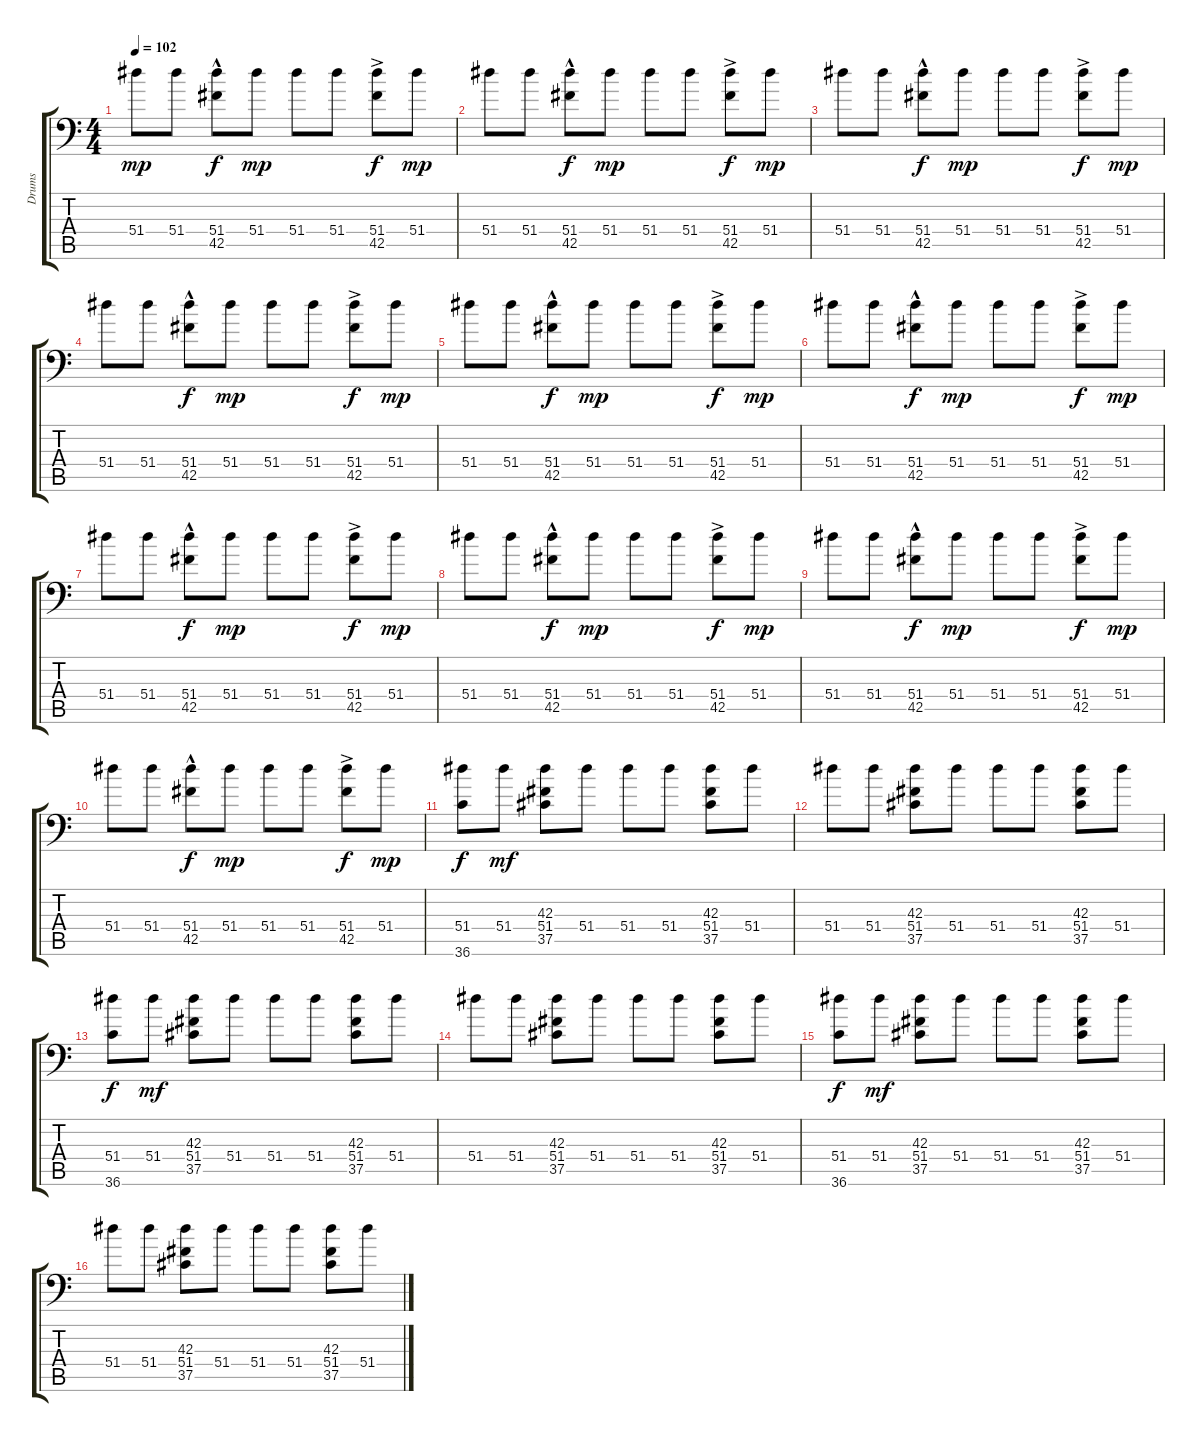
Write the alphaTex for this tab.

\track ("Drums " "Drums ") {instrument acousticgrandpiano}
\staff {score tabs}
\tuning (C-1 C-1 C-1 C-1 C-1 C-1) {hide}
\ts (4 4)
\tempo 102
\clef f4
\ks c
51.4.8{dy mp} 51.4.8 (51.4 42.5{hac}).8{dy f} 51.4.8{dy mp} 51.4.8 51.4.8 (51.4 42.5{ac}).8{dy f} 51.4.8{dy mp} |
51.4.8 51.4.8 (51.4 42.5{hac}).8{dy f} 51.4.8{dy mp} 51.4.8 51.4.8 (51.4 42.5{ac}).8{dy f} 51.4.8{dy mp} |
51.4.8 51.4.8 (51.4 42.5{hac}).8{dy f} 51.4.8{dy mp} 51.4.8 51.4.8 (51.4 42.5{ac}).8{dy f} 51.4.8{dy mp} |
51.4.8 51.4.8 (51.4 42.5{hac}).8{dy f} 51.4.8{dy mp} 51.4.8 51.4.8 (51.4 42.5{ac}).8{dy f} 51.4.8{dy mp} |
51.4.8 51.4.8 (51.4 42.5{hac}).8{dy f} 51.4.8{dy mp} 51.4.8 51.4.8 (51.4 42.5{ac}).8{dy f} 51.4.8{dy mp} |
51.4.8 51.4.8 (51.4 42.5{hac}).8{dy f} 51.4.8{dy mp} 51.4.8 51.4.8 (51.4 42.5{ac}).8{dy f} 51.4.8{dy mp} |
51.4.8 51.4.8 (51.4 42.5{hac}).8{dy f} 51.4.8{dy mp} 51.4.8 51.4.8 (51.4 42.5{ac}).8{dy f} 51.4.8{dy mp} |
51.4.8 51.4.8 (51.4 42.5{hac}).8{dy f} 51.4.8{dy mp} 51.4.8 51.4.8 (51.4 42.5{ac}).8{dy f} 51.4.8{dy mp} |
51.4.8 51.4.8 (51.4 42.5{hac}).8{dy f} 51.4.8{dy mp} 51.4.8 51.4.8 (51.4 42.5{ac}).8{dy f} 51.4.8{dy mp} |
51.4.8 51.4.8 (51.4 42.5{hac}).8{dy f} 51.4.8{dy mp} 51.4.8 51.4.8 (51.4 42.5{ac}).8{dy f} 51.4.8{dy mp} |
(51.4 36.6).8{dy f} 51.4.8{dy mf} (42.3 51.4 37.5).8 51.4.8 51.4.8 51.4.8 (42.3 51.4 37.5).8 51.4.8 |
51.4.8 51.4.8 (42.3 51.4 37.5).8 51.4.8 51.4.8 51.4.8 (42.3 51.4 37.5).8 51.4.8 |
(51.4 36.6).8{dy f} 51.4.8{dy mf} (42.3 51.4 37.5).8 51.4.8 51.4.8 51.4.8 (42.3 51.4 37.5).8 51.4.8 |
51.4.8 51.4.8 (42.3 51.4 37.5).8 51.4.8 51.4.8 51.4.8 (42.3 51.4 37.5).8 51.4.8 |
(51.4 36.6).8{dy f} 51.4.8{dy mf} (42.3 51.4 37.5).8 51.4.8 51.4.8 51.4.8 (42.3 51.4 37.5).8 51.4.8 |
51.4.8 51.4.8 (42.3 51.4 37.5).8 51.4.8 51.4.8 51.4.8 (42.3 51.4 37.5).8 51.4.8
